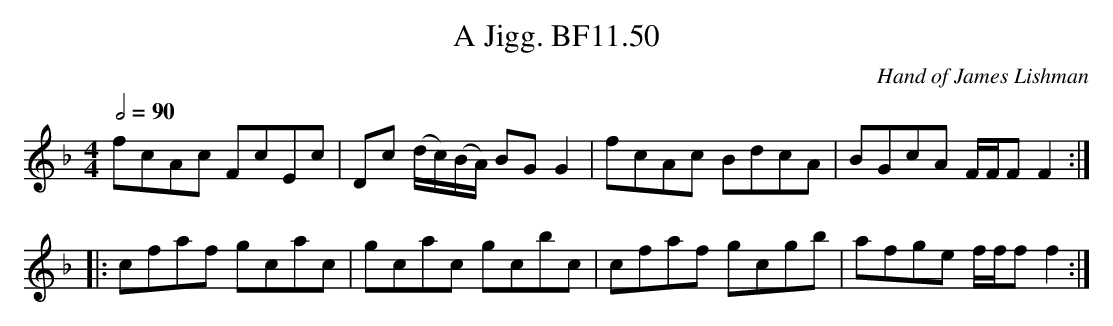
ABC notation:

X:1
T:Jigg. BF11.50, A
M:4/4
Q:1/2=90
C:Hand of James Lishman
K:F
fcAc FcEc|Dc (d/c/)(B/A/) BGG2|fcAc BdcA|BGcA F/F/FF2:|
|:cfaf gcac|gcac gcbc|cfaf gcgb|afge f/f/ff2:|
